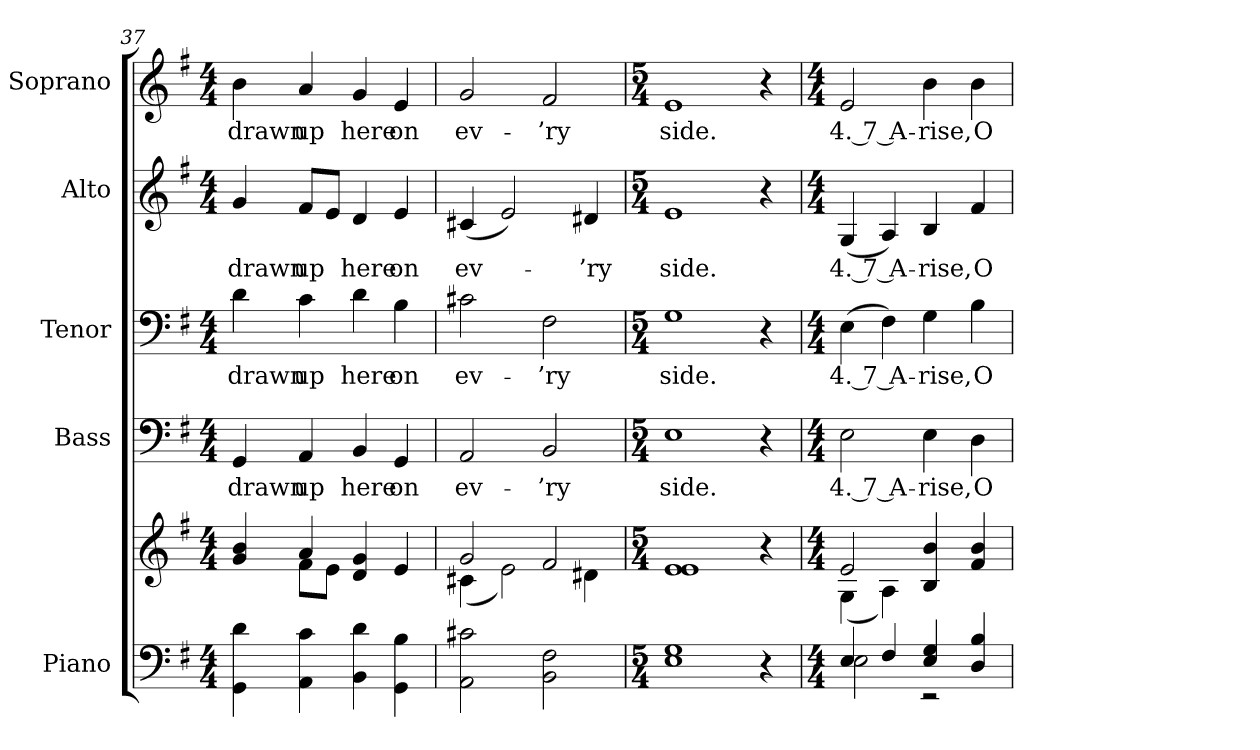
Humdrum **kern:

**kern	**kern	**kern	**text	**kern	**text	**kern	**text	**kern	**text
*part5	*part5	*part4	*part4	*part3	*part3	*part2	*part2	*part1	*part1
*staff6	*staff5	*staff4	*staff4	*staff3	*staff3	*staff2	*staff2	*staff1	*staff1
*I"Piano	*	*I"Bass	*	*I"Tenor	*	*I"Alto	*	*I"Soprano	*
*I'Pno.	*	*I'B.	*	*I'T.	*	*I'A.	*	*I'S.	*
*clefF4	*clefG2	*clefF4	*	*clefF4	*	*clefG2	*	*clefG2	*
*k[f#]	*k[f#]	*k[f#]	*	*k[f#]	*	*k[f#]	*	*k[f#]	*
*G:	*G:	*G:	*	*G:	*	*G:	*	*G:	*
*M4/4	*M4/4	*M4/4	*	*M4/4	*	*M4/4	*	*M4/4	*
=37	=37	=37	=37	=37	=37	=37	=37	=37	=37
*	*^	*	*	*	*	*	*	*	*
!	!	!	!	!LO:LY:b:color=#000000	!	!	!	!	!	!
!	!	!	!	!	!	!LO:LY:b:color=#000000	!	!	!	!
!	!	!	!	!	!	!	!	!LO:LY:b:color=#000000	!	!
!	!	!	!	!	!	!	!	!	!	!LO:LY:b:color=#000000
4GGi\ 4di	4gi/ 4bi	4ryy	4GGi/	drawn	4di\	drawn	4gi/	drawn	4bi\	drawn
!	!	!	!	!LO:LY:b:color=#000000	!	!	!	!	!	!
!	!	!	!	!	!	!LO:LY:b:color=#000000	!	!	!	!
!	!	!	!	!	!	!	!	!LO:LY:b:color=#000000	!	!
!	!	!	!	!	!	!	!	!	!	!LO:LY:b:color=#000000
4AAi\ 4ci	4ai/	8f#i\L	4AAi/	up	4ci\	up	8f#i/L	up	4ai/	up
.	.	8ei\J	.	.	.	.	8ei/J	.	.	.
!	!	!	!	!LO:LY:b:color=#000000	!	!	!	!	!	!
!	!	!	!	!	!	!LO:LY:b:color=#000000	!	!	!	!
!	!	!	!	!	!	!	!	!LO:LY:b:color=#000000	!	!
!	!	!	!	!	!	!	!	!	!	!LO:LY:b:color=#000000
4BBi\ 4di	4di/ 4gi	2ryy	4BBi/	here	4di\	here	4di/	here	4gi/	here
!	!	!	!	!LO:LY:b:color=#000000	!	!	!	!	!	!
!	!	!	!	!	!	!LO:LY:b:color=#000000	!	!	!	!
!	!	!	!	!	!	!	!	!LO:LY:b:color=#000000	!	!
!	!	!	!	!	!	!	!	!	!	!LO:LY:b:color=#000000
4GGi\ 4Bi	4ei/	.	4GGi/	on	4Bi\	on	4ei/	on	4ei/	on
=38	=38	=38	=38	=38	=38	=38	=38	=38	=38	=38
!	!	!	!	!LO:LY:b:color=#000000	!	!	!	!	!	!
!	!	!	!	!	!	!LO:LY:b:color=#000000	!	!	!	!
!	!	!	!	!	!	!	!	!LO:LY:b:color=#000000	!	!
!	!	!	!	!	!	!	!	!	!	!LO:LY:b:color=#000000
2AAi\ 2c#Xi	2gi/	(4c#Xi\	2AAi/	ev-	2c#Xi\	ev-	(4c#Xi/	ev-	2gi/	ev-
.	.	2ei\)	.	.	.	.	2ei/)	.	.	.
!	!	!	!	!LO:LY:b:color=#000000	!	!	!	!	!	!
!	!	!	!	!	!	!LO:LY:b:color=#000000	!	!	!	!
!	!	!	!	!	!	!	!	!	!	!LO:LY:b:color=#000000
2BBi\ 2F#i	2f#i/	.	2BBi/	-’ry	2F#i\	-’ry	.	.	2f#i/	-’ry
!	!	!	!	!	!	!	!	!LO:LY:b:color=#000000	!	!
.	.	4d#Xi\	.	.	.	.	4d#Xi/	-’ry	.	.
*	*v	*v	*	*	*	*	*	*	*	*
=39	=39	=39	=39	=39	=39	=39	=39	=39	=39
*M5/4	*M5/4	*M5/4	*	*M5/4	*	*M5/4	*	*M5/4	*
*	*^	*	*	*	*	*	*	*	*
!	!	!	!	!LO:LY:b:color=#000000	!	!	!	!	!	!
*	*v	*v	*	*	*	*	*	*	*	*
*	*^	*	*	*	*	*	*	*	*
!	!	!	!	!	!	!LO:LY:b:color=#000000	!	!	!	!
*	*v	*v	*	*	*	*	*	*	*	*
*	*^	*	*	*	*	*	*	*	*
!	!	!	!	!	!	!	!	!LO:LY:b:color=#000000	!	!
*	*v	*v	*	*	*	*	*	*	*	*
*	*^	*	*	*	*	*	*	*	*
!	!	!	!	!	!	!	!	!	!	!LO:LY:b:color=#000000
*	*v	*v	*	*	*	*	*	*	*	*
1Ei 1Gi	1ei 1ei	1Ei	side.	1Gi	side.	1ei	side.	1ei	side.
4r	4r	4r	.	4r	.	4r	.	4r	.
=40	=40	=40	=40	=40	=40	=40	=40	=40	=40
*M4/4	*M4/4	*M4/4	*	*M4/4	*	*M4/4	*	*M4/4	*
*^	*^	*	*	*	*	*	*	*	*
!	!	!	!	!	!LO:LY:b:color=#000000	!	!	!	!	!	!
!	!	!	!	!	!	!	!LO:LY:b:color=#000000	!	!	!	!
!	!	!	!	!	!	!	!	!	!LO:LY:b:color=#000000	!	!
!	!	!	!	!	!	!	!	!	!	!	!LO:LY:b:color=#000000
4Ei/	2Ei\	2ei/	(4Gi\	2Ei\	4. 7 A-	(4Ei\	4. 7 A-	(4Gi/	4. 7 A-	2ei/	4. 7 A-
4F#i/	.	.	4Ai\)	.	.	4F#i\)	.	4Ai/)	.	.	.
!	!	!	!	!	!LO:LY:b:color=#000000	!	!	!	!	!	!
!	!	!	!	!	!	!	!LO:LY:b:color=#000000	!	!	!	!
!	!	!	!	!	!	!	!	!	!LO:LY:b:color=#000000	!	!
!	!	!	!	!	!	!	!	!	!	!	!LO:LY:b:color=#000000
4Ei/ 4Gi	2r	4Bi/ 4bi	2ryy	4Ei\	-rise,	4Gi\	-rise,	4Bi/	-rise,	4bi\	-rise,
!	!	!	!	!	!LO:LY:b:color=#000000	!	!	!	!	!	!
!	!	!	!	!	!	!	!LO:LY:b:color=#000000	!	!	!	!
!	!	!	!	!	!	!	!	!	!LO:LY:b:color=#000000	!	!
!	!	!	!	!	!	!	!	!	!	!	!LO:LY:b:color=#000000
4Di/ 4Bi	.	4f#i/ 4bi	.	4Di\	O	4Bi\	O	4f#i/	O	4bi\	O
*v	*v	*	*	*	*	*	*	*	*	*	*
*	*v	*v	*	*	*	*	*	*	*	*
=	=	=	=	=	=	=	=	=	=
*-	*-	*-	*-	*-	*-	*-	*-	*-	*-
